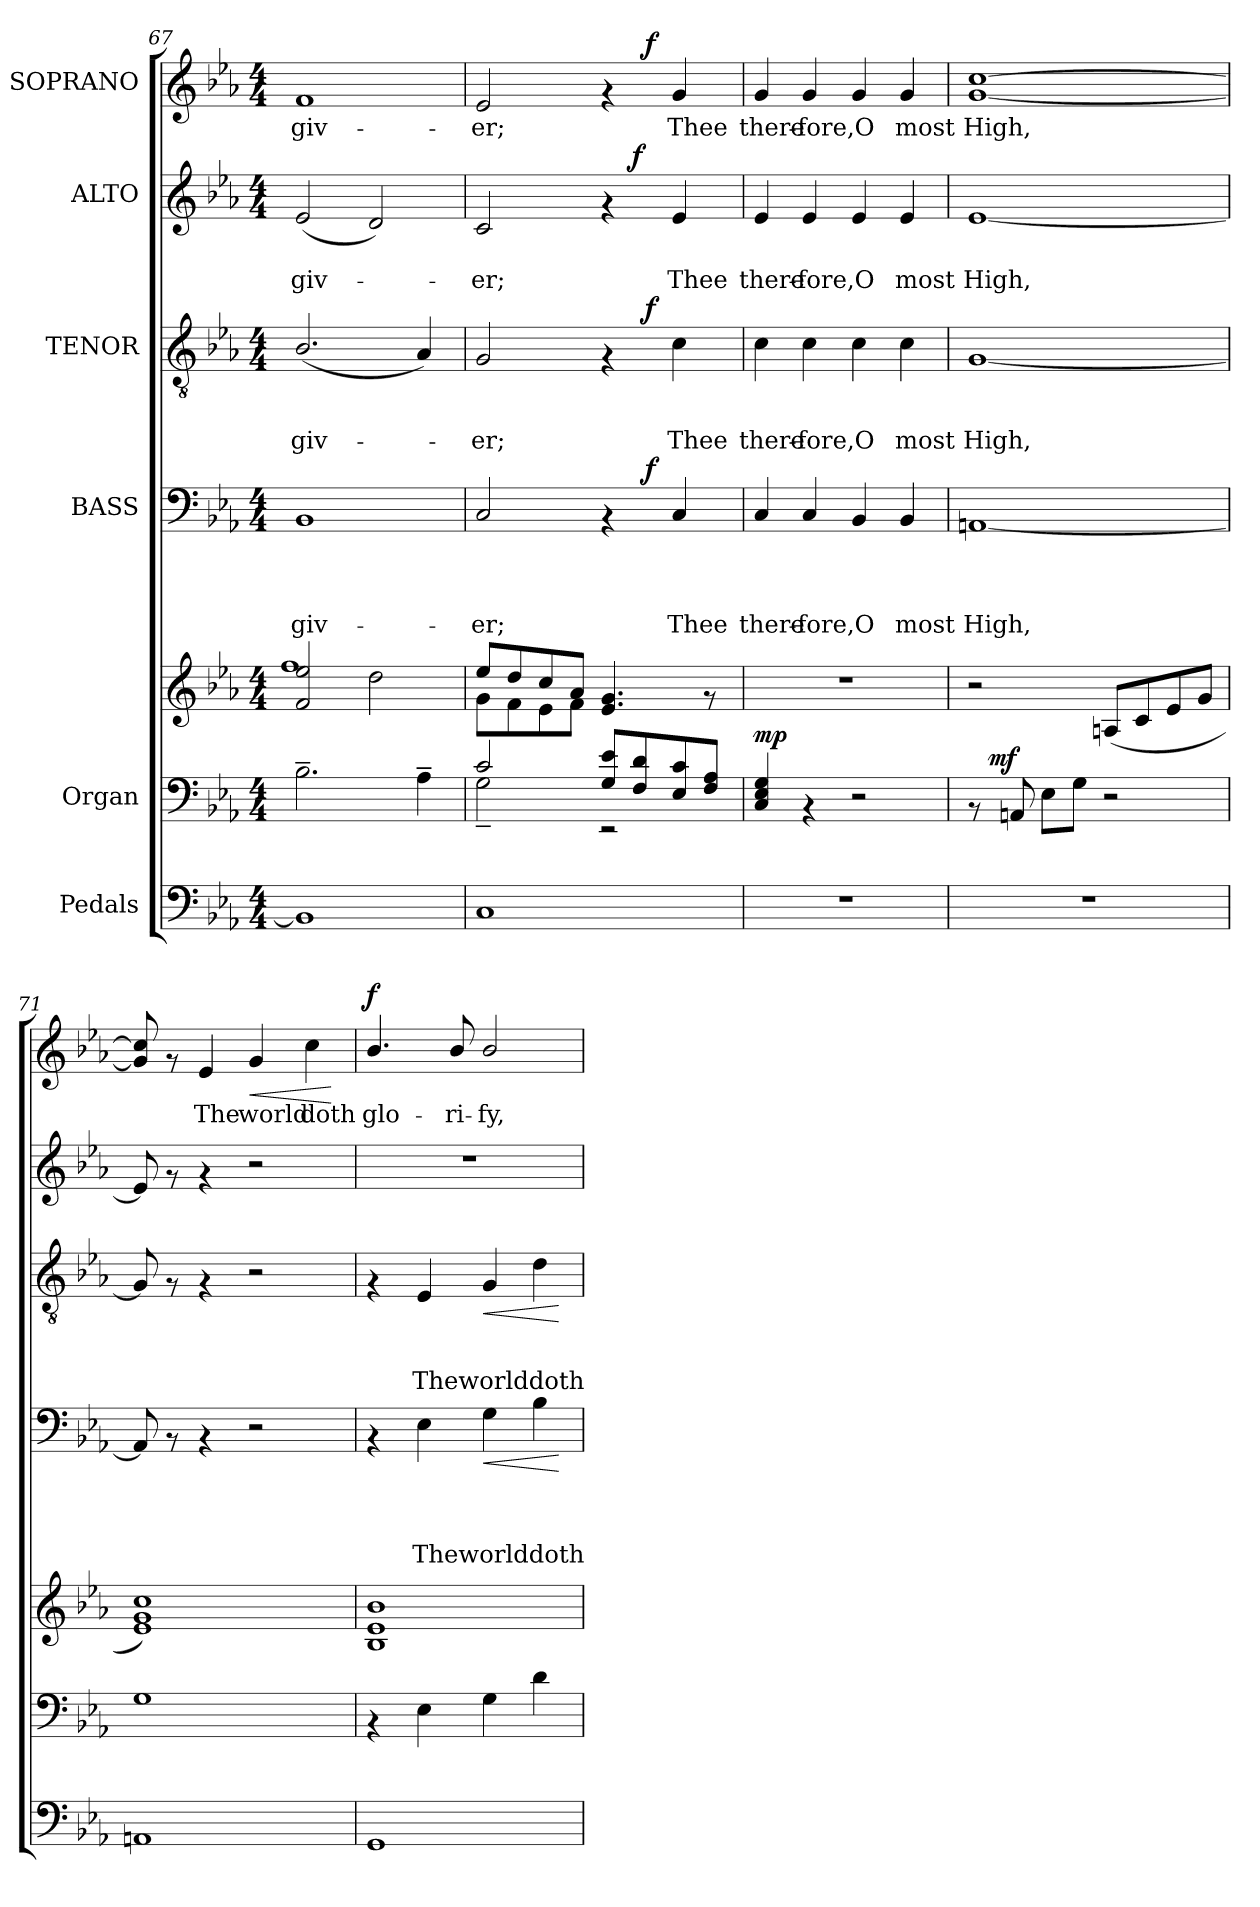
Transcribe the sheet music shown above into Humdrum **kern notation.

**kern	**kern	**kern	**dynam	**kern	**text	**text	**text	**text	**dynam	**kern	**text	**text	**text	**dynam	**kern	**text	**text	**dynam	**kern	**text	**dynam
*part6	*part5	*part5	*part5	*part4	*part4	*part4	*part4	*part4	*part4	*part3	*part3	*part3	*part3	*part3	*part2	*part2	*part2	*part2	*part1	*part1	*part1
*staff7	*staff6	*staff5	*staff5/6	*staff4	*staff4	*staff4	*staff4	*staff4	*staff4	*staff3	*staff3	*staff3	*staff3	*staff3	*staff2	*staff2	*staff2	*staff2	*staff1	*staff1	*staff1
*I"Pedals	*I"Organ	*	*	*I"BASS	*	*	*	*	*	*I"TENOR	*	*	*	*	*I"ALTO	*	*	*	*I"SOPRANO	*	*
*clefF4	*clefF4	*clefG2	*	*clefF4	*	*	*	*	*	*clefGv2	*	*	*	*	*clefG2	*	*	*	*clefG2	*	*
*k[b-e-a-]	*k[b-e-a-]	*k[b-e-a-]	*	*k[b-e-a-]	*	*	*	*	*	*k[b-e-a-]	*	*	*	*	*k[b-e-a-]	*	*	*	*k[b-e-a-]	*	*
*E-:	*E-:	*E-:	*	*E-:	*	*	*	*	*	*E-:	*	*	*	*	*E-:	*	*	*	*E-:	*	*
*M4/4	*M4/4	*M4/4	*	*M4/4	*	*	*	*	*	*M4/4	*	*	*	*	*M4/4	*	*	*	*M4/4	*	*
=67	=67	=67	=67	=67	=67	=67	=67	=67	=67	=67	=67	=67	=67	=67	=67	=67	=67	=67	=67	=67	=67
*	*	*^	*	*	*	*	*	*	*	*	*	*	*	*	*	*	*	*	*	*	*
!	!	!	!	!	!	!	!	!	!LO:LY:b	!	!	!	!	!LO:LY:b	!	!	!	!LO:LY:b	!	!	!LO:LY:b	!
1BB-]	2.B-~>\	2f/ 2ee-/	1ff	.	1BB-	.	.	.	-giv-	.	(<2.B-/	.	.	-giv-	.	(<2e-/	.	-giv-	.	1f	-giv-	.
.	.	2dd\	.	.	.	.	.	.	.	.	.	.	.	.	.	2d/)	.	.	.	.	.	.
.	4A-~>\	.	.	.	.	.	.	.	.	.	4A-/)	.	.	.	.	.	.	.	.	.	.	.
!!LO:PB:g=z
=68	=68	=68	=68	=68	=68	=68	=68	=68	=68	=68	=68	=68	=68	=68	=68	=68	=68	=68	=68	=68	=68	=68
*	*^	*	*	*	*	*	*	*	*	*	*	*	*	*	*	*	*	*	*	*	*	*
!	!	!	!	!	!	!	!	!	!	!LO:LY:b	!	!	!	!	!LO:LY:b	!	!	!	!LO:LY:b	!	!	!LO:LY:b	!
*	*	*	*	*	*	*^	*	*	*	*	*	*^	*	*	*	*	*^	*	*	*	*^	*	*
1C	2c/	2G~<\	8ee-/L	8g\L	.	2C/	2ryy	.	.	.	-er;	.	2G/	2ryy	.	.	-er;	.	2c/	2ryy	.	-er;	.	2e-/	2ryy	-er;	.
.	.	.	8dd/	8f\	.	.	.	.	.	.	.	.	.	.	.	.	.	.	.	.	.	.	.	.	.	.	.
.	.	.	8cc/	8e-\	.	.	.	.	.	.	.	.	.	.	.	.	.	.	.	.	.	.	.	.	.	.	.
.	.	.	8a-/J	8f\J	.	.	.	.	.	.	.	.	.	.	.	.	.	.	.	.	.	.	.	.	.	.	.
.	8G/ 8e-/L	2rEE	4.e-/ 4.g/	2ryy	.	4rAA	8ryy	.	.	.	.	.	4rF	8ryy	.	.	.	.	4rf	8ryy	.	.	.	4rf	8ryy	.	.
!	!	!	!	!	!	!	!	!	!	!	!	!	!	!	!	!	!	!	!	!	!	!	!LO:DY:a	!	!	!	!
.	8F/ 8d/	.	.	.	.	.	32ryy	.	.	.	.	.	.	32ryy	.	.	.	.	.	4.ryy	.	.	f	.	32ryy	.	.
!	!	!	!	!	!	!	!	!	!	!	!	!LO:DY:a	!	!	!	!	!	!LO:DY:a	!	!	!	!	!	!	!	!	!LO:DY:a
.	.	.	.	.	.	.	4ryy	.	.	.	.	f	.	4ryy	.	.	.	f	.	.	.	.	.	.	4ryy	.	f
!	!	!	!	!	!	!	!	!	!	!	!LO:LY:b	!	!	!	!	!	!LO:LY:b	!	!	!	!	!LO:LY:b	!	!	!	!LO:LY:b	!
.	8E-/ 8c/	.	.	.	.	4C/	.	.	.	.	Thee	.	4c\	.	.	.	Thee	.	4e-/	.	.	Thee	.	4g/	.	Thee	.
.	8F/ 8A-/J	.	8rf	.	.	.	.	.	.	.	.	.	.	.	.	.	.	.	.	.	.	.	.	.	.	.	.
.	.	.	.	.	.	.	16.ryy	.	.	.	.	.	.	16.ryy	.	.	.	.	.	.	.	.	.	.	16.ryy	.	.
=69	=69	=69	=69	=69	=69	=69	=69	=69	=69	=69	=69	=69	=69	=69	=69	=69	=69	=69	=69	=69	=69	=69	=69	=69	=69	=69	=69
!	!	!	!	!	!LO:DY:a=2	!	!	!	!	!	!LO:LY:b	!	!	!	!	!	!LO:LY:b	!	!	!	!	!LO:LY:b	!	!	!	!LO:LY:b	!
*	*v	*v	*	*	*	*v	*v	*	*	*	*	*	*v	*v	*	*	*	*	*v	*v	*	*	*	*v	*v	*	*
*	*	*v	*v	*	*	*	*	*	*	*	*	*	*	*	*	*	*	*	*	*	*	*
1r	4C/ 4E-/ 4G/	1r	mp	4C/	.	.	.	there-	.	4c\	.	.	there-	.	4e-/	.	there-	.	4g/	there-	.
!	!	!	!	!	!	!	!	!LO:LY:b	!	!	!	!	!LO:LY:b	!	!	!	!LO:LY:b	!	!	!LO:LY:b	!
.	4rAA	.	.	4C/	.	.	.	-fore,	.	4c\	.	.	-fore,	.	4e-/	.	-fore,	.	4g/	-fore,	.
!	!	!	!	!	!	!	!	!LO:LY:b	!	!	!	!	!LO:LY:b	!	!	!	!LO:LY:b	!	!	!LO:LY:b	!
.	2r	.	.	4BB-/	.	.	.	O	.	4c\	.	.	O	.	4e-/	.	O	.	4g/	O	.
!	!	!	!	!	!	!	!	!LO:LY:b	!	!	!	!	!LO:LY:b	!	!	!	!LO:LY:b	!	!	!LO:LY:b	!
.	.	.	.	4BB-/	.	.	.	most	.	4c\	.	.	most	.	4e-/	.	most	.	4g/	most	.
=70	=70	=70	=70	=70	=70	=70	=70	=70	=70	=70	=70	=70	=70	=70	=70	=70	=70	=70	=70	=70	=70
!	!	!	!	!	!	!	!	!LO:LY:b	!	!	!	!	!LO:LY:b	!	!	!	!LO:LY:b	!	!	!LO:LY:b	!
*	*^	*	*	*	*	*	*	*	*	*	*	*	*	*	*	*	*	*	*	*	*
1r	8rAA	16ryy	2r	.	[<1AAn	.	.	.	High,	.	[<1G	.	.	High,	.	[<1e-	.	High,	.	[<1g [>1cc	High,	.
!	!	!	!	!LO:DY:a=2	!	!	!	!	!	!	!	!	!	!	!	!	!	!	!	!	!	!
.	.	2...ryy	.	mf	.	.	.	.	.	.	.	.	.	.	.	.	.	.	.	.	.	.
.	8AAn/	.	.	.	.	.	.	.	.	.	.	.	.	.	.	.	.	.	.	.	.	.
.	8E-\L	.	.	.	.	.	.	.	.	.	.	.	.	.	.	.	.	.	.	.	.	.
.	8G\J	.	.	.	.	.	.	.	.	.	.	.	.	.	.	.	.	.	.	.	.	.
.	2r	.	(>8An/L	.	.	.	.	.	.	.	.	.	.	.	.	.	.	.	.	.	.	.
.	.	.	8c/	.	.	.	.	.	.	.	.	.	.	.	.	.	.	.	.	.	.	.
.	.	.	8e-/	.	.	.	.	.	.	.	.	.	.	.	.	.	.	.	.	.	.	.
.	.	.	8g/J	.	.	.	.	.	.	.	.	.	.	.	.	.	.	.	.	.	.	.
*	*v	*v	*	*	*	*	*	*	*	*	*	*	*	*	*	*	*	*	*	*	*	*
=71	=71	=71	=71	=71	=71	=71	=71	=71	=71	=71	=71	=71	=71	=71	=71	=71	=71	=71	=71	=71	=71
1AAn	1G	1e- 1g 1cc)	.	8AA/]	.	.	.	.	.	8G/]	.	.	.	.	8e-/]	.	.	.	8g/] 8cc/]	.	.
.	.	.	.	8rAA	.	.	.	.	.	8rF	.	.	.	.	8rf	.	.	.	8rf	.	.
!	!	!	!	!	!	!	!	!	!	!	!	!	!	!	!	!	!	!	!	!LO:LY:b	!
.	.	.	.	4rAA	.	.	.	.	.	4rF	.	.	.	.	4rf	.	.	.	4e-/	The	.
!	!	!	!	!	!	!	!	!	!	!	!	!	!	!	!	!	!	!	!	!LO:LY:b	!LO:HP:b
.	.	.	.	2r	.	.	.	.	.	2r	.	.	.	.	2r	.	.	.	4g/	world	<
!	!	!	!	!	!	!	!	!	!	!	!	!	!	!	!	!	!	!	!	!LO:LY:b	!
.	.	.	.	.	.	.	.	.	.	.	.	.	.	.	.	.	.	.	4cc\	doth	.
.	.	.	.	.	.	.	.	.	.	.	.	.	.	.	.	.	.	.	.	.	[
=72	=72	=72	=72	=72	=72	=72	=72	=72	=72	=72	=72	=72	=72	=72	=72	=72	=72	=72	=72	=72	=72
!	!	!	!	!	!	!	!	!	!	!	!	!	!	!	!	!	!	!	!	!LO:LY:b	!LO:DY:a
1GG	4rAA	1B- 1e- 1b-	.	4rAA	.	.	.	.	.	4rF	.	.	.	.	1r	.	.	.	4.b-/	glo-	f
!	!	!	!	!	!	!	!	!LO:LY:b	!	!	!	!	!LO:LY:b	!	!	!	!	!	!	!	!
.	4E-\	.	.	4E-\	.	.	.	Theworlddoth	.	4E-/	.	.	Theworlddoth	.	.	.	.	.	.	.	.
!	!	!	!	!	!	!	!	!	!	!	!	!	!	!	!	!	!	!	!	!LO:LY:b	!
.	.	.	.	.	.	.	.	.	.	.	.	.	.	.	.	.	.	.	8b-/	-ri-	.
!	!	!	!	!	!	!	!	!	!LO:HP:b	!	!	!	!	!LO:HP:b	!	!	!	!	!	!LO:LY:b	!
.	4G\	.	.	4G\	.	.	.	.	<	4G/	.	.	.	<	.	.	.	.	2b-/	-fy,	.
.	4d\	.	.	4B-\	.	.	.	.	.	4d\	.	.	.	.	.	.	.	.	.	.	.
.	.	.	.	.	.	.	.	.	[	.	.	.	.	[	.	.	.	.	.	.	.
=	=	=	=	=	=	=	=	=	=	=	=	=	=	=	=	=	=	=	=	=	=
*-	*-	*-	*-	*-	*-	*-	*-	*-	*-	*-	*-	*-	*-	*-	*-	*-	*-	*-	*-	*-	*-
